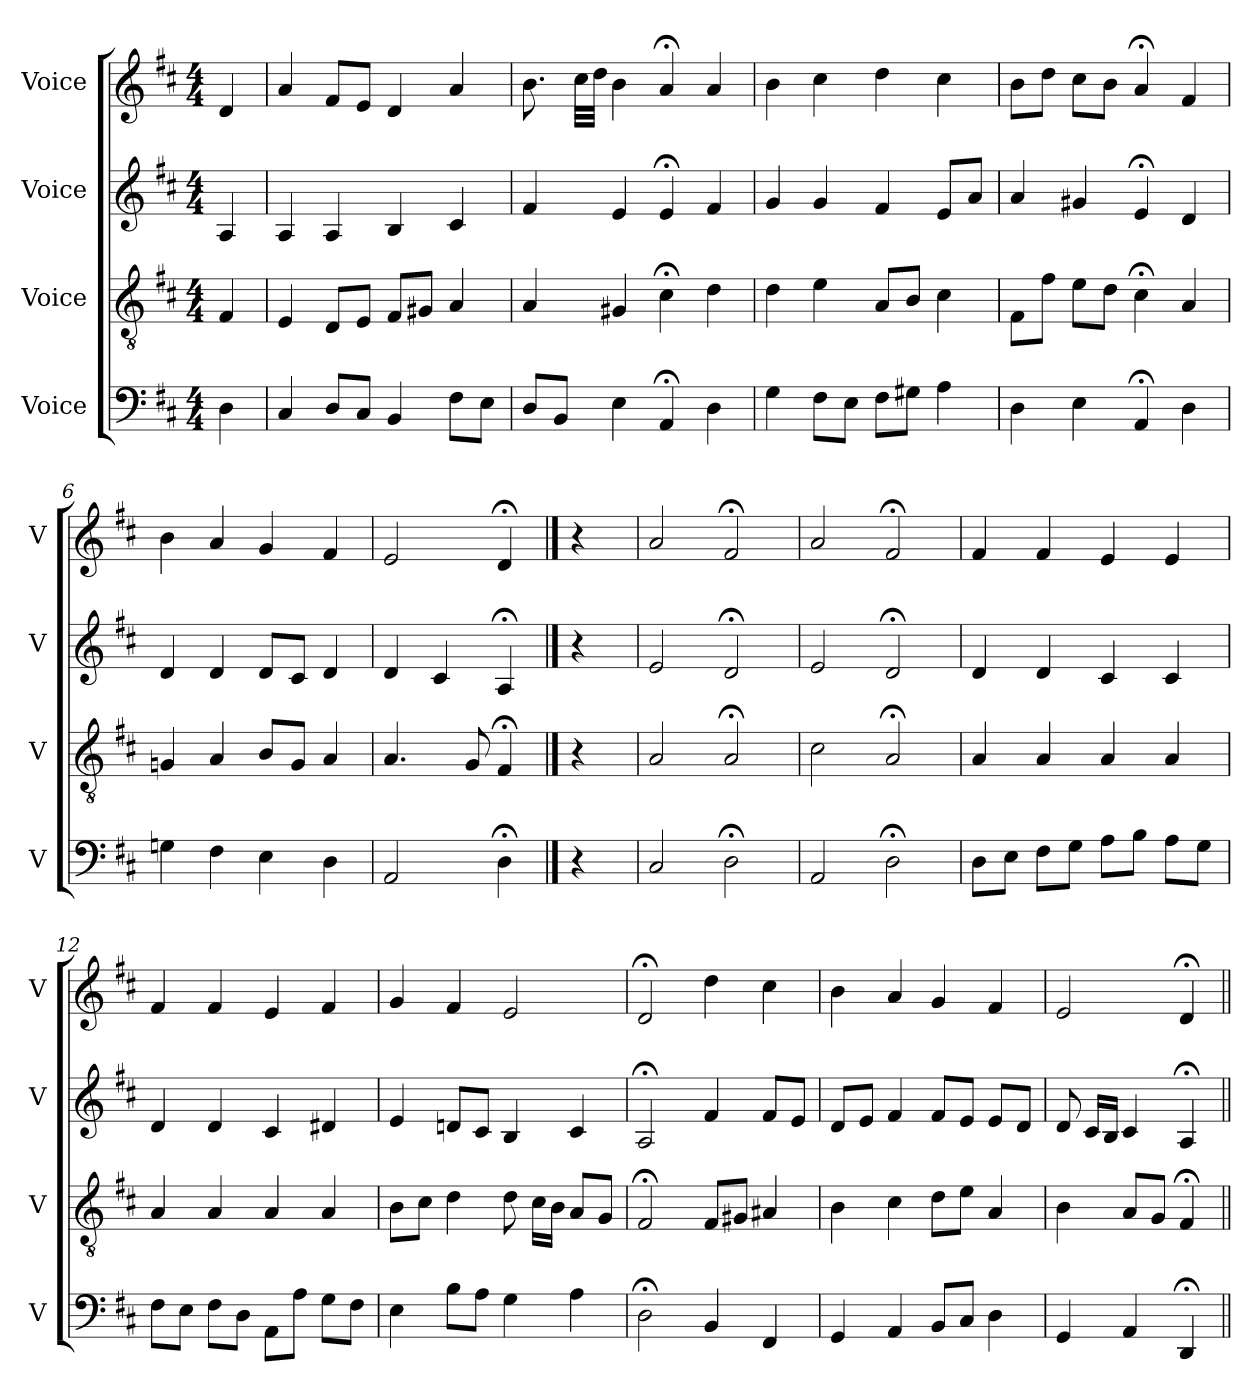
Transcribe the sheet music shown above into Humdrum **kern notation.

**kern	**kern	**kern	**kern
*part4	*part3	*part2	*part1
*staff4	*staff3	*staff2	*staff1
*I"Voice	*I"Voice	*I"Voice	*I"Voice
*I'V	*I'V	*I'V	*I'V
*clefF4	*clefGv2	*clefG2	*clefG2
*k[f#c#]	*k[f#c#]	*k[f#c#]	*k[f#c#]
*M4/4	*M4/4	*M4/4	*M4/4
*MM100	*MM100	*MM100	*MM100
=1	=1	=1	=1
4D\	4F#/	4A/	4d/
=2	=2	=2	=2
4C#/	4E/	4A/	4a/
8D/L	8D/L	4A/	8f#/L
8C#/J	8E/J	.	8e/J
4BB/	8F#/L	4B/	4d/
.	8G#X/J	.	.
8F#\L	4A/	4c#/	4a/
8E\J	.	.	.
=3	=3	=3	=3
8D/L	4A/	4f#/	8.b\
8BB/J	.	.	.
.	.	.	32cc#\LLL
.	.	.	32dd\JJJ
4E\	4G#X/	4e/	4b\
4AA;/	4c#;\	4e;/	4a;/
4D\	4d\	4f#/	4a/
=4	=4	=4	=4
4G\	4d\	4g/	4b\
8F#\L	4e\	4g/	4cc#\
8E\J	.	.	.
8F#\L	8A/L	4f#/	4dd\
8G#X\J	8B/J	.	.
4A\	4c#\	8e/L	4cc#\
.	.	8a/J	.
=5	=5	=5	=5
4D\	8F#\L	4a/	8b\L
.	8f#\J	.	8dd\J
4E\	8e\L	4g#X/	8cc#\L
.	8d\J	.	8b\J
4AA;/	4c#;\	4e;/	4a;/
4D\	4A/	4d/	4f#/
=6	=6	=6	=6
4Gn\	4Gn/	4d/	4b\
4F#\	4A/	4d/	4a/
4E\	8B/L	8d/L	4g/
.	8G/J	8c#/J	.
4D\	4A/	4d/	4f#/
!!LO:LB:g=z
=7	=7	=7	=7
2AA/	4.A/	4d/	2e/
.	.	4c#/	.
.	8G/	.	.
4D;\	4F#;/	4A;/	4d;/
==8	==8	==8	==8
4r	4r	4r	4r
=9	=9	=9	=9
2C#/	2A/	2e/	2a/
2D;\	2A;/	2d;/	2f#;/
=10	=10	=10	=10
2AA/	2c#\	2e/	2a/
2D;\	2A;/	2d;/	2f#;/
=11	=11	=11	=11
8D\L	4A/	4d/	4f#/
8E\J	.	.	.
8F#\L	4A/	4d/	4f#/
8G\J	.	.	.
8A\L	4A/	4c#/	4e/
8B\J	.	.	.
8A\L	4A/	4c#/	4e/
8G\J	.	.	.
=12	=12	=12	=12
8F#\L	4A/	4d/	4f#/
8E\J	.	.	.
8F#\L	4A/	4d/	4f#/
8D\J	.	.	.
8AA\L	4A/	4c#/	4e/
8A\J	.	.	.
8G\L	4A/	4d#X/	4f#/
8F#\J	.	.	.
=13	=13	=13	=13
4E\	8B\L	4e/	4g/
.	8c#\J	.	.
8B\L	4d\	8dn/L	4f#/
8A\J	.	8c#/J	.
4G\	8d\	4B/	2e/
.	16c#\LL	.	.
.	16B\JJ	.	.
4A\	8A/L	4c#/	.
.	8G/J	.	.
!!LO:LB:g=z
=14	=14	=14	=14
2D;\	2F#;/	2A;/	2d;/
4BB/	8F#/L	4f#/	4dd\
.	8G#X/J	.	.
4FF#/	4A#X/	8f#/L	4cc#\
.	.	8e/J	.
=15	=15	=15	=15
4GG/	4B\	8d/L	4b\
.	.	8e/J	.
4AA/	4c#\	4f#/	4a/
8BB/L	8d\L	8f#/L	4g/
8C#/J	8e\J	8e/J	.
4D\	4A/	8e/L	4f#/
.	.	8d/J	.
=16	=16	=16	=16
4GG/	4B\	8d/	2e/
.	.	16c#/LL	.
.	.	16B/JJ	.
4AA/	8A/L	4c#/	.
.	8G/J	.	.
4DD;/	4F#;/	4A;/	4d;/
=||	=||	=||	=||
*-	*-	*-	*-
